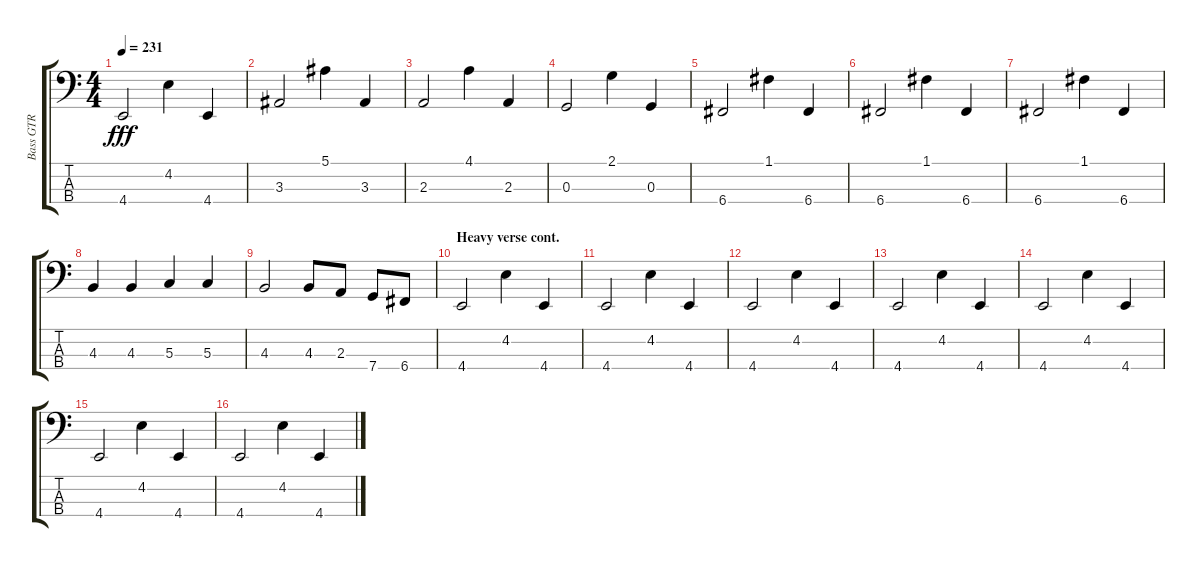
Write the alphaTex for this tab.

\track ("Bass GTR" "Bass GTR") {instrument electricbassfinger}
\staff {score tabs}
\tuning (F2 C2 G1 C1) {hide}
\ts (4 4)
\tempo 231
\clef f4
\ks aminor
4.4.2{dy fff} 4.2.4 4.4.4 |
3.3.2 5.1.4 3.3.4 |
2.3.2 4.1.4 2.3.4 |
0.3.2 2.1.4 0.3.4 |
6.4.2 1.1.4 6.4.4 |
6.4.2 1.1.4 6.4.4 |
6.4.2 1.1.4 6.4.4 |
4.3.4 4.3.4 5.3.4 5.3.4 |
4.3.2 4.3.8 2.3.8 7.4.8 6.4.8 |
\section ("" "Heavy verse cont.")
4.4.2 4.2.4 4.4.4 |
4.4.2 4.2.4 4.4.4 |
4.4.2 4.2.4 4.4.4 |
4.4.2 4.2.4 4.4.4 |
4.4.2 4.2.4 4.4.4 |
4.4.2 4.2.4 4.4.4 |
4.4.2 4.2.4 4.4.4
